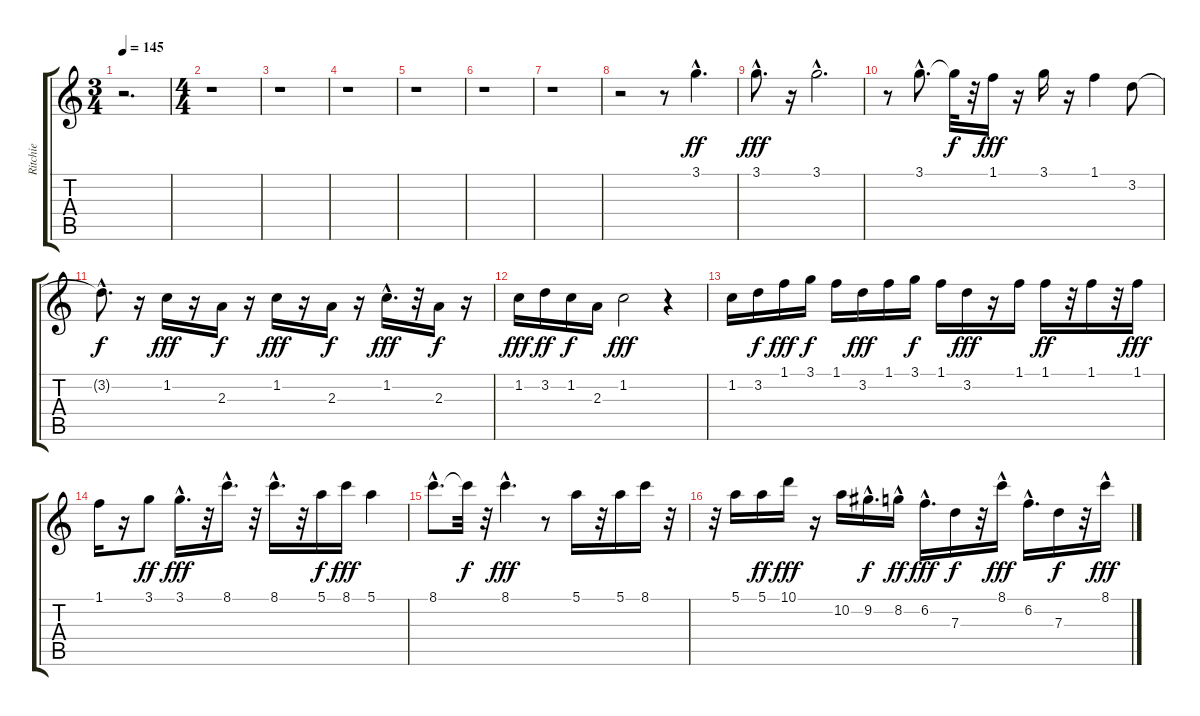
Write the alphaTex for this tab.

\track ("Ritchie" "Ritchie") {instrument overdrivenguitar}
\staff {score tabs}
\tuning (E4 B3 G3 D3 A2 E2) {hide}
\ts (3 4)
\tempo 145
\clef g2
\ks c
r.2{d dy ff} |
\ts (4 4)
r.1 |
r.1 |
r.1 |
r.1 |
r.1 |
r.1 |
r.2 r.8 3.1{hac}.4{d} |
3.1{hac}.8{d dy fff} r.16 3.1{hac}.2{d} |
r.8 3.1{hac}.8{d} 3.1{t}.32{dy f} r.32 1.1.16{dy fff} r.16 3.1.16 r.16 1.1.4 3.2.8 |
3.2{hac t}.8{d dy f} r.16 1.2.16{dy fff} r.16 2.3.16{dy f} r.16 1.2.16{dy fff} r.16 2.3.16{dy f} r.16 1.2{hac}.16{d dy fff} r.32 2.3.16{dy f} r.16 |
1.2.16{dy fff} 3.2.16{dy ff} 1.2.16{dy f} 2.3.16 1.2.2{dy fff} r.4 |
1.2.16 3.2.16{dy f} 1.1.16{dy fff} 3.1.16{dy f} 1.1.16 3.2.16{dy fff} 1.1.16 3.1.16{dy f} 1.1.16 3.2.16{dy fff} r.16 1.1.16 1.1.16{dy ff} r.32 1.1.16 r.32 1.1.16{dy fff} |
1.1.16 r.16 3.1.8{dy ff} 3.1{hac}.16{d dy fff} r.32 8.1{hac}.16{d} r.32 8.1{hac}.16{d} r.32 5.1.16{dy f} 8.1.16{dy fff} 5.1.4 |
8.1{hac}.8{d} 8.1{t}.32{dy f} r.32 8.1{hac}.4{d dy fff} r.8 5.1.16 r.32 5.1.16 8.1.16 r.32 |
r.32 5.1.16 5.1.16{dy ff} 10.1.16{dy fff} r.16 10.2.16 9.2{hac}.16{d dy f} 8.2{hac}.16{dy ff} 6.2{hac}.16{d dy fff} 7.3.16{dy f} r.32 8.1{hac}.16{dy fff} 6.2{hac}.16{d} 7.3.16{dy f} r.32 8.1{hac}.16{dy fff}
